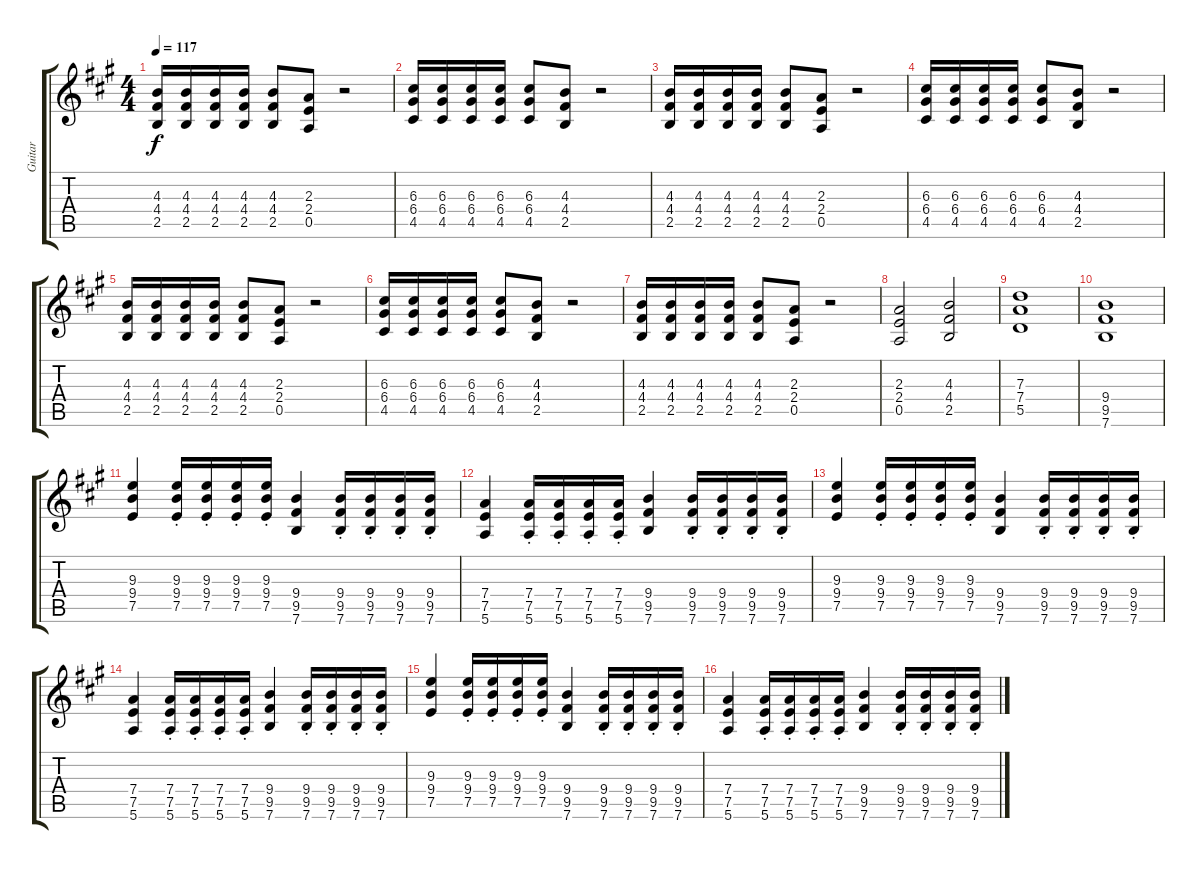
\track ("Guitar" "Guitar") {instrument distortionguitar}
\staff {score tabs}
\tuning (E4 B3 G3 D3 A2 E2) {hide}
\ts (4 4)
\tempo 117
\clef g2
\ks a
(4.3 4.4 2.5).16{dy f} (4.3 4.4 2.5).16 (4.3 4.4 2.5).16 (4.3 4.4 2.5).16 (4.3 4.4 2.5).8 (2.3 2.4 0.5).8 r.2 |
(6.3 6.4 4.5).16 (6.3 6.4 4.5).16 (6.3 6.4 4.5).16 (6.3 6.4 4.5).16 (6.3 6.4 4.5).8 (4.3 4.4 2.5).8 r.2 |
(4.3 4.4 2.5).16 (4.3 4.4 2.5).16 (4.3 4.4 2.5).16 (4.3 4.4 2.5).16 (4.3 4.4 2.5).8 (2.3 2.4 0.5).8 r.2 |
(6.3 6.4 4.5).16 (6.3 6.4 4.5).16 (6.3 6.4 4.5).16 (6.3 6.4 4.5).16 (6.3 6.4 4.5).8 (4.3 4.4 2.5).8 r.2 |
(4.3 4.4 2.5).16 (4.3 4.4 2.5).16 (4.3 4.4 2.5).16 (4.3 4.4 2.5).16 (4.3 4.4 2.5).8 (2.3 2.4 0.5).8 r.2 |
(6.3 6.4 4.5).16 (6.3 6.4 4.5).16 (6.3 6.4 4.5).16 (6.3 6.4 4.5).16 (6.3 6.4 4.5).8 (4.3 4.4 2.5).8 r.2 |
(4.3 4.4 2.5).16 (4.3 4.4 2.5).16 (4.3 4.4 2.5).16 (4.3 4.4 2.5).16 (4.3 4.4 2.5).8 (2.3 2.4 0.5).8 r.2 |
(2.3 2.4 0.5).2 (4.3 4.4 2.5).2 |
(7.3 7.4 5.5).1 |
(9.4 9.5 7.6).1 |
(9.3 9.4 7.5).4 (9.3{st} 9.4{st} 7.5{st}).16 (9.3{st} 9.4{st} 7.5{st}).16 (9.3{st} 9.4{st} 7.5{st}).16 (9.3{st} 9.4{st} 7.5{st}).16 (9.4 9.5 7.6).4 (9.4{st} 9.5{st} 7.6{st}).16 (9.4{st} 9.5{st} 7.6{st}).16 (9.4{st} 9.5{st} 7.6{st}).16 (9.4{st} 9.5{st} 7.6{st}).16 |
(7.4 7.5 5.6).4 (7.4{st} 7.5{st} 5.6{st}).16 (7.4{st} 7.5{st} 5.6{st}).16 (7.4{st} 7.5{st} 5.6{st}).16 (7.4{st} 7.5{st} 5.6{st}).16 (9.4 9.5 7.6).4 (9.4{st} 9.5{st} 7.6{st}).16 (9.4{st} 9.5{st} 7.6{st}).16 (9.4{st} 9.5{st} 7.6{st}).16 (9.4{st} 9.5{st} 7.6{st}).16 |
(9.3 9.4 7.5).4 (9.3{st} 9.4{st} 7.5{st}).16 (9.3{st} 9.4{st} 7.5{st}).16 (9.3{st} 9.4{st} 7.5{st}).16 (9.3{st} 9.4{st} 7.5{st}).16 (9.4 9.5 7.6).4 (9.4{st} 9.5{st} 7.6{st}).16 (9.4{st} 9.5{st} 7.6{st}).16 (9.4{st} 9.5{st} 7.6{st}).16 (9.4{st} 9.5{st} 7.6{st}).16 |
(7.4 7.5 5.6).4 (7.4{st} 7.5{st} 5.6{st}).16 (7.4{st} 7.5{st} 5.6{st}).16 (7.4{st} 7.5{st} 5.6{st}).16 (7.4{st} 7.5{st} 5.6{st}).16 (9.4 9.5 7.6).4 (9.4{st} 9.5{st} 7.6{st}).16 (9.4{st} 9.5{st} 7.6{st}).16 (9.4{st} 9.5{st} 7.6{st}).16 (9.4{st} 9.5{st} 7.6{st}).16 |
(9.3 9.4 7.5).4 (9.3{st} 9.4{st} 7.5{st}).16 (9.3{st} 9.4{st} 7.5{st}).16 (9.3{st} 9.4{st} 7.5{st}).16 (9.3{st} 9.4{st} 7.5{st}).16 (9.4 9.5 7.6).4 (9.4{st} 9.5{st} 7.6{st}).16 (9.4{st} 9.5{st} 7.6{st}).16 (9.4{st} 9.5{st} 7.6{st}).16 (9.4{st} 9.5{st} 7.6{st}).16 |
(7.4 7.5 5.6).4 (7.4{st} 7.5{st} 5.6{st}).16 (7.4{st} 7.5{st} 5.6{st}).16 (7.4{st} 7.5{st} 5.6{st}).16 (7.4{st} 7.5{st} 5.6{st}).16 (9.4 9.5 7.6).4 (9.4{st} 9.5{st} 7.6{st}).16 (9.4{st} 9.5{st} 7.6{st}).16 (9.4{st} 9.5{st} 7.6{st}).16 (9.4{st} 9.5{st} 7.6{st}).16
